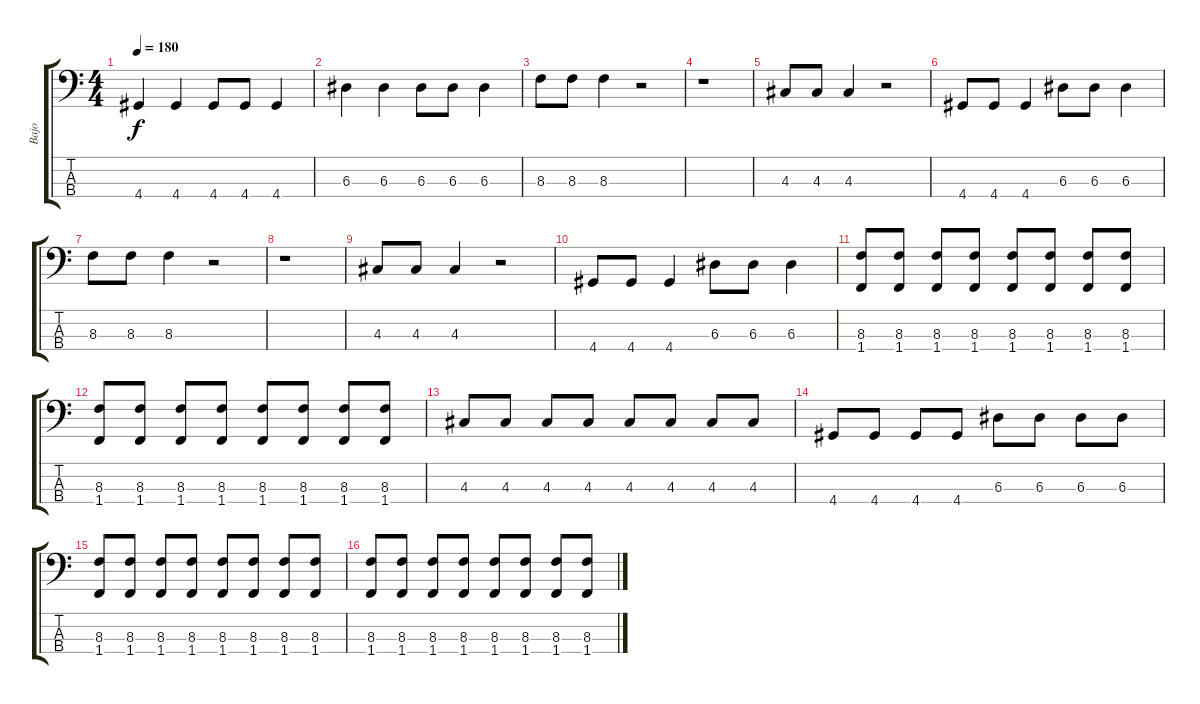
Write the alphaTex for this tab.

\track ("Bajo" "Bajo") {instrument electricbassfinger}
\staff {score tabs}
\tuning (G2 D2 A1 E1) {hide}
\ts (4 4)
\tempo 180
\clef f4
\ks c
4.4.4{dy f} 4.4.4 4.4.8 4.4.8 4.4.4 |
6.3.4 6.3.4 6.3.8 6.3.8 6.3.4 |
8.3.8 8.3.8 8.3.4 r.2 |
r.1 |
4.3.8 4.3.8 4.3.4 r.2 |
4.4.8 4.4.8 4.4.4 6.3.8 6.3.8 6.3.4 |
8.3.8 8.3.8 8.3.4 r.2 |
r.1 |
4.3.8 4.3.8 4.3.4 r.2 |
4.4.8 4.4.8 4.4.4 6.3.8 6.3.8 6.3.4 |
(8.3 1.4).8{volume 16} (8.3 1.4).8{volume 16} (8.3 1.4).8{volume 16} (8.3 1.4).8{volume 16} (8.3 1.4).8{volume 16} (8.3 1.4).8{volume 16} (8.3 1.4).8{volume 16} (8.3 1.4).8{volume 16} |
(8.3 1.4).8{volume 16} (8.3 1.4).8{volume 16} (8.3 1.4).8{volume 16} (8.3 1.4).8{volume 16} (8.3 1.4).8{volume 16} (8.3 1.4).8{volume 16} (8.3 1.4).8{volume 16} (8.3 1.4).8{volume 16} |
4.3.8{volume 16} 4.3.8{volume 16} 4.3.8{volume 16} 4.3.8{volume 16} 4.3.8{volume 16} 4.3.8{volume 16} 4.3.8{volume 16} 4.3.8{volume 16} |
4.4.8{volume 16} 4.4.8 4.4.8 4.4.8 6.3.8 6.3.8 6.3.8 6.3.8 |
(8.3 1.4).8{volume 16} (8.3 1.4).8{volume 16} (8.3 1.4).8{volume 16} (8.3 1.4).8{volume 16} (8.3 1.4).8{volume 16} (8.3 1.4).8{volume 16} (8.3 1.4).8{volume 16} (8.3 1.4).8{volume 16} |
(8.3 1.4).8{volume 16} (8.3 1.4).8{volume 16} (8.3 1.4).8{volume 16} (8.3 1.4).8{volume 16} (8.3 1.4).8{volume 16} (8.3 1.4).8{volume 16} (8.3 1.4).8{volume 16} (8.3 1.4).8{volume 16}
